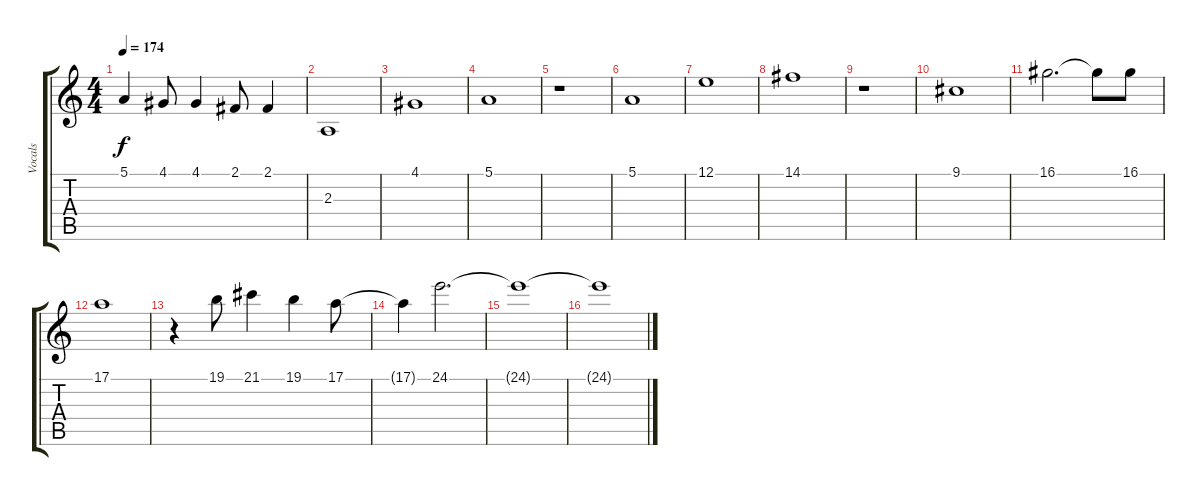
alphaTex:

\track ("Vocals" "Vocals") {instrument lead3calliope}
\staff {score tabs}
\tuning (E4 B3 G3 D3 A2 E2) {hide}
\ts (4 4)
\tempo 174
\clef g2
\ks c
5.1.4{dy f} 4.1.8 4.1.4 2.1.8 2.1.4 |
2.3.1 |
4.1.1 |
5.1.1 |
r.1 |
5.1.1 |
12.1.1 |
14.1.1 |
r.1 |
9.1.1 |
16.1.2{d} 16.1{t}.8 16.1.8 |
17.1.1 |
r.4 19.1.8 21.1.4 19.1.4 17.1.8 |
17.1{t}.4 24.1.2{d} |
24.1{t}.1 |
24.1{t}.1
